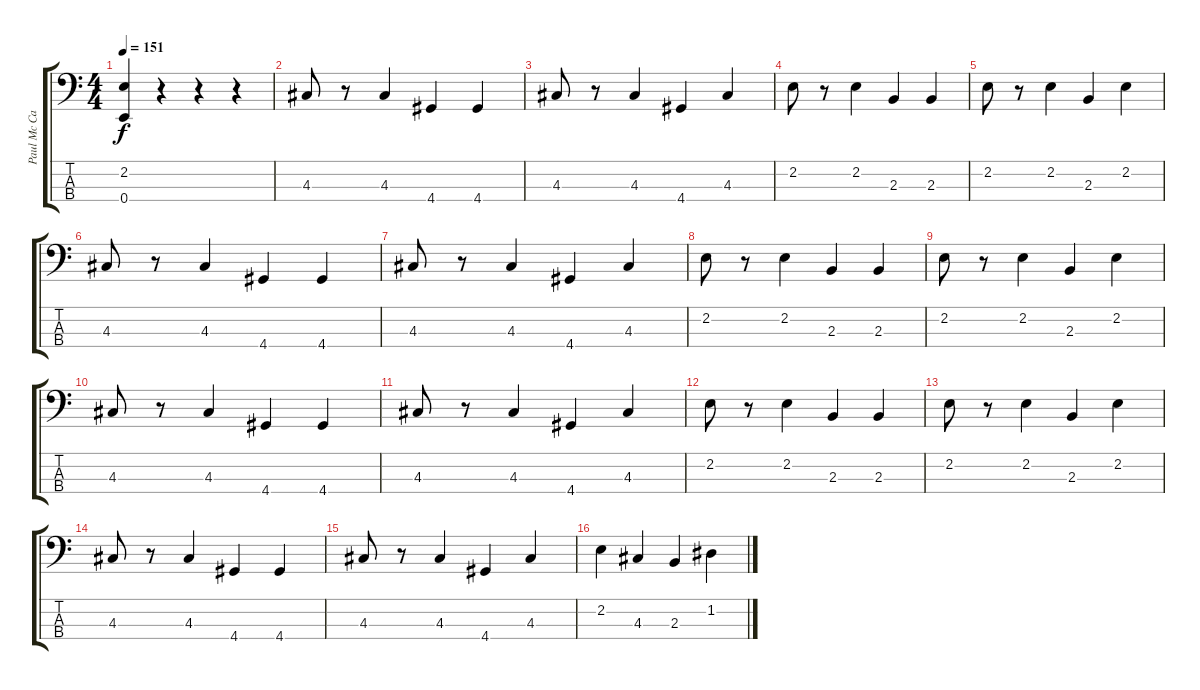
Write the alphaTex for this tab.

\track ("Paul Mc Cartney" "Paul Mc Ca") {instrument electricbassfinger}
\staff {score tabs}
\tuning (G2 D2 A1 E1) {hide}
\ts (4 4)
\tempo 151
\clef f4
\ks c
(2.2 0.4).4{dy f} r.4 r.4 r.4 |
4.3.8 r.8 4.3.4 4.4.4 4.4.4 |
4.3.8 r.8 4.3.4 4.4.4 4.3.4 |
2.2.8 r.8 2.2.4 2.3.4 2.3.4 |
2.2.8 r.8 2.2.4 2.3.4 2.2.4 |
4.3.8 r.8 4.3.4 4.4.4 4.4.4 |
4.3.8 r.8 4.3.4 4.4.4 4.3.4 |
2.2.8 r.8 2.2.4 2.3.4 2.3.4 |
2.2.8 r.8 2.2.4 2.3.4 2.2.4 |
4.3.8 r.8 4.3.4 4.4.4 4.4.4 |
4.3.8 r.8 4.3.4 4.4.4 4.3.4 |
2.2.8 r.8 2.2.4 2.3.4 2.3.4 |
2.2.8 r.8 2.2.4 2.3.4 2.2.4 |
4.3.8 r.8 4.3.4 4.4.4 4.4.4 |
4.3.8 r.8 4.3.4 4.4.4 4.3.4 |
2.2.4 4.3.4 2.3.4 1.2.4
